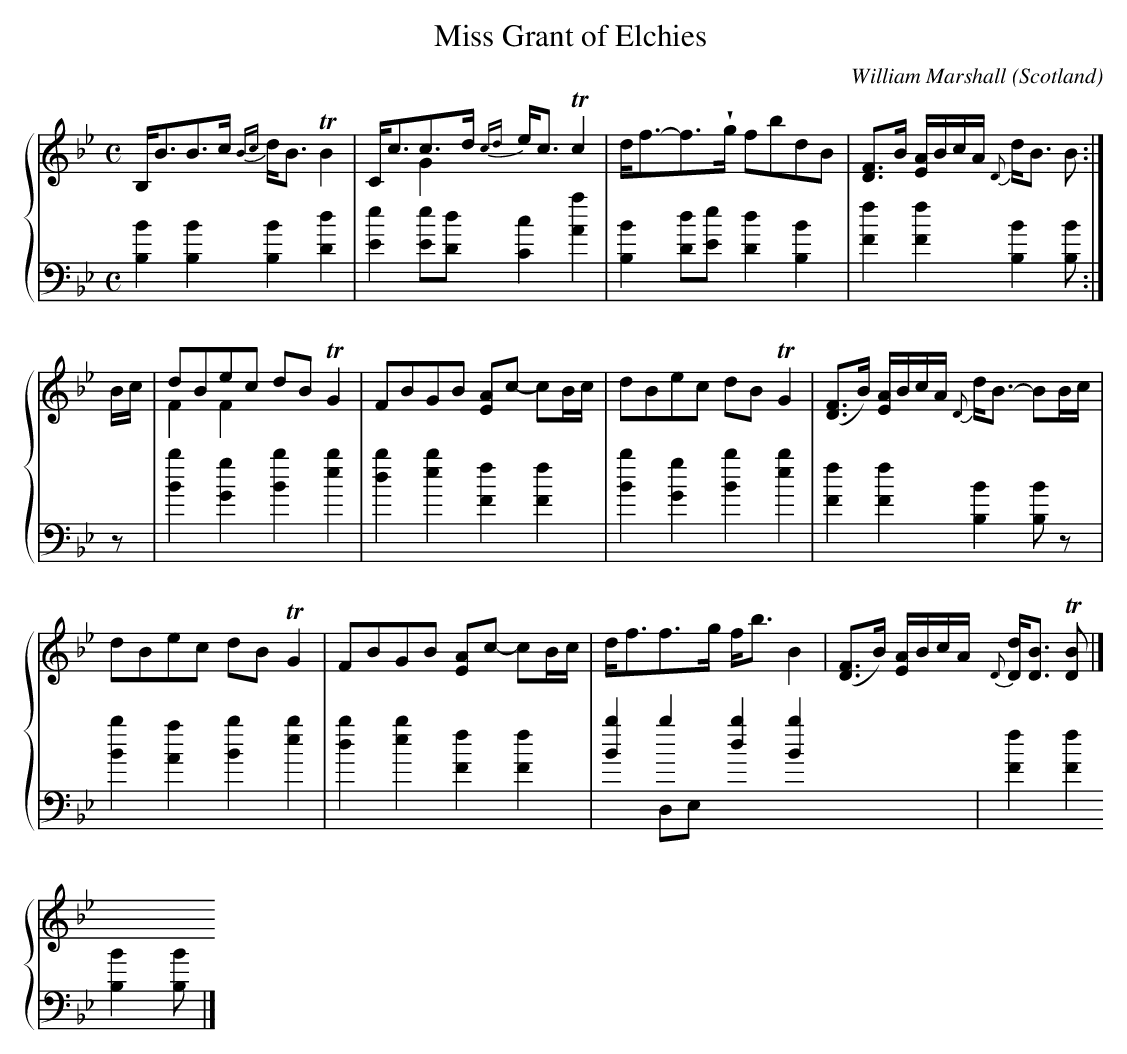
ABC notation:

X:1
T:Miss Grant of Elchies
C:William Marshall
L:1/8
M:C
O:Scotland
K:Bb
%%staves {1 2}
V:1
B,<BB>c {Bc}d<B !trill!B2 | C<cc>d {cd}e<c !trill!c2 &x2G2x4 | \
d<f-f>!wedge!g fbdB | [DF]>B [EA]/B/c/A/ {D}d<B B :|
B/c/ | \
dBec dB !trill!G2 &F2F2x4 | FBGB [EA]c- cB/c/ | \
dBec dB !trill!G2 | ([DF]>B) [EA]/B/c/A/ {D}d<B- BB/c/ |
dBec dB !trill!G2 | FBGB [EA]c- cB/c/ | \
d<ff>g f<b B2 | ([DF]>B) [EA]/B/c/A/ {D}[Dd]<[DB] !trill![DB] |]
V:2 clef=bass
L:1/4
[B,B][B,B][B,B][Dd] | [Ee][Ee]/[Dd]/[Cc][Aa] | [B,B][Dd]/[Ee]/[Dd][B,B] |[Ff][Ff][B,B][B,B]/ :| \
z/ | \
[Bb][Gg][Bb][eb] | [db][eb][Ff][Ff] | [Bb][Gg][Bb][eb] | [Ff][Ff][B,B][B,B]/z/ | \
[Bb][Aa][Bb][eb] | [db][eb][Ff][Ff] | [Bb]b[db][Bb] & xD,/E,/x4 | [Ff][Ff][B,B][B,B]/ |]
